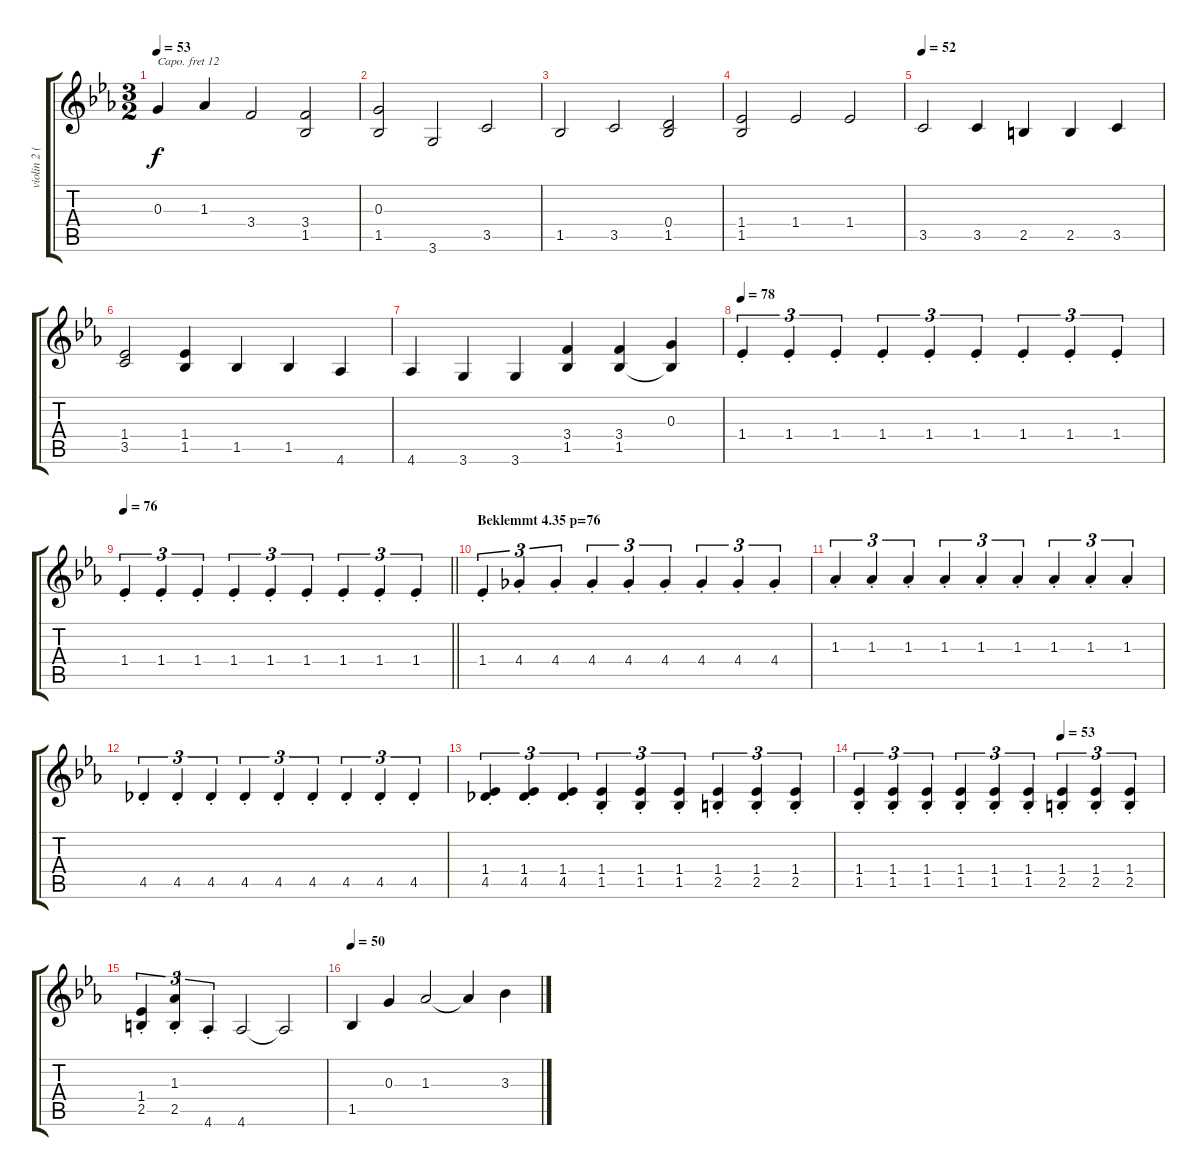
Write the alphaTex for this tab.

\track ("violin 2 (+12)" "violin 2 (") {instrument violin}
\staff {score tabs}
\capo 12
\tuning (E4 B3 G3 D3 A2 E2) {hide}
\ts (3 2)
\tempo 53
\clef g2
\ks eb
0.3.4{dy f} 1.3.4 3.4.2 (3.4 1.5).2 |
(0.3 1.5).2 3.6.2 3.5.2 |
1.5.2 3.5.2 (0.4 1.5).2 |
(1.4 1.5).2 1.4.2 1.4.2 |
\tempo 52
3.5.2 3.5.4 2.5.4 2.5.4 3.5.4 |
(1.4 3.5).2 (1.4 1.5).4 1.5.4 1.5.4 4.6.4 |
4.6.4 3.6.4 3.6.4 (3.4 1.5).4 (3.4 1.5).4 (0.3 1.5{t}).4 |
\tempo 78
1.4{st}.4{tu (3 2)} 1.4{st}.4{tu (3 2)} 1.4{st}.4{tu (3 2)} 1.4{st}.4{tu (3 2)} 1.4{st}.4{tu (3 2)} 1.4{st}.4{tu (3 2)} 1.4{st}.4{tu (3 2)} 1.4{st}.4{tu (3 2)} 1.4{st}.4{tu (3 2)} |
\tempo 76
\barLineRight lightlight
1.4{st}.4{tu (3 2)} 1.4{st}.4{tu (3 2)} 1.4{st}.4{tu (3 2)} 1.4{st}.4{tu (3 2)} 1.4{st}.4{tu (3 2)} 1.4{st}.4{tu (3 2)} 1.4{st}.4{tu (3 2)} 1.4{st}.4{tu (3 2)} 1.4{st}.4{tu (3 2)} |
\section ("" "Beklemmt 4.35 p=76")
1.4{st}.4{tu (3 2)} 4.4{st}.4{tu (3 2)} 4.4{st}.4{tu (3 2)} 4.4{st}.4{tu (3 2)} 4.4{st}.4{tu (3 2)} 4.4{st}.4{tu (3 2)} 4.4{st}.4{tu (3 2)} 4.4{st}.4{tu (3 2)} 4.4{st}.4{tu (3 2)} |
1.3{st}.4{tu (3 2)} 1.3{st}.4{tu (3 2)} 1.3{st}.4{tu (3 2)} 1.3{st}.4{tu (3 2)} 1.3{st}.4{tu (3 2)} 1.3{st}.4{tu (3 2)} 1.3{st}.4{tu (3 2)} 1.3{st}.4{tu (3 2)} 1.3{st}.4{tu (3 2)} |
4.5{st}.4{tu (3 2)} 4.5{st}.4{tu (3 2)} 4.5{st}.4{tu (3 2)} 4.5{st}.4{tu (3 2)} 4.5{st}.4{tu (3 2)} 4.5{st}.4{tu (3 2)} 4.5{st}.4{tu (3 2)} 4.5{st}.4{tu (3 2)} 4.5{st}.4{tu (3 2)} |
(1.4{st} 4.5{st}).4{tu (3 2)} (1.4{st} 4.5{st}).4{tu (3 2)} (1.4{st} 4.5{st}).4{tu (3 2)} (1.4{st} 1.5{st}).4{tu (3 2)} (1.4{st} 1.5{st}).4{tu (3 2)} (1.4{st} 1.5{st}).4{tu (3 2)} (1.4{st} 2.5{st}).4{tu (3 2)} (1.4{st} 2.5{st}).4{tu (3 2)} (1.4{st} 2.5{st}).4{tu (3 2)} |
\tempo (53 0.6666666666666666)
(1.4{st} 1.5{st}).4{tu (3 2)} (1.4{st} 1.5{st}).4{tu (3 2)} (1.4{st} 1.5{st}).4{tu (3 2)} (1.4{st} 1.5{st}).4{tu (3 2)} (1.4{st} 1.5{st}).4{tu (3 2)} (1.4{st} 1.5{st}).4{tu (3 2)} (1.4{st} 2.5{st}).4{tu (3 2)} (1.4{st} 2.5{st}).4{tu (3 2)} (1.4{st} 2.5{st}).4{tu (3 2)} |
(1.4{st} 2.5{st}).4{tu (3 2)} (1.3{st} 2.5{st}).4{tu (3 2)} 4.6{st}.4{tu (3 2)} 4.6.2 4.6{t}.2 |
\tempo 50
1.5.4 0.3.4 1.3.2 1.3{t}.4 3.3.4
